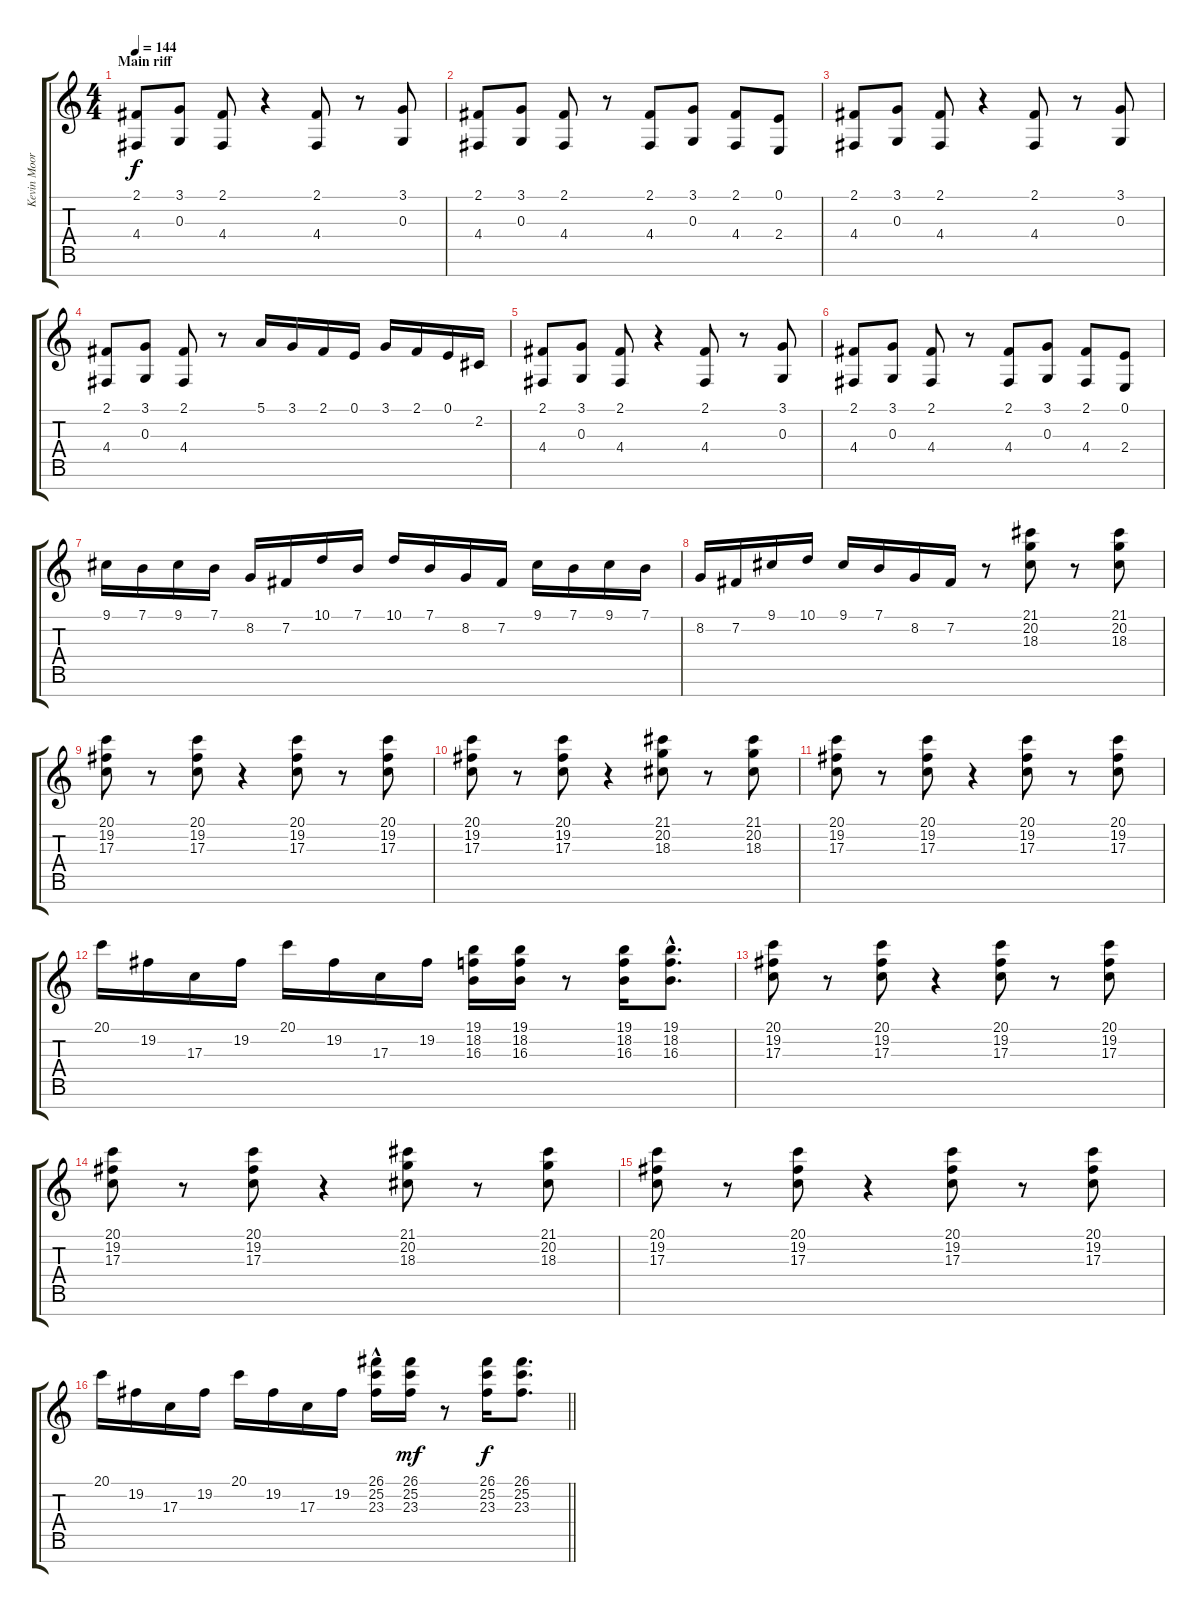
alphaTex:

\track ("Kevin Moore - keyboards" "Kevin Moor") {instrument stringensemble1}
\staff {score tabs}
\tuning (E4 B3 G3 D3 A2 E2 B1) {hide}
\ts (4 4)
\section ("" "Main riff")
\tempo 144
\clef g2
\ks c
(2.1 4.4).8{dy f instrument lead8bassandlead} (3.1 0.3).8 (2.1 4.4).8 r.4 (2.1 4.4).8 r.8 (3.1 0.3).8 |
(2.1 4.4).8 (3.1 0.3).8 (2.1 4.4).8 r.8 (2.1 4.4).8 (3.1 0.3).8 (2.1 4.4).8 (0.1 2.4).8 |
(2.1 4.4).8 (3.1 0.3).8 (2.1 4.4).8 r.4 (2.1 4.4).8 r.8 (3.1 0.3).8 |
(2.1 4.4).8 (3.1 0.3).8 (2.1 4.4).8 r.8 5.1.16 3.1.16 2.1.16 0.1.16 3.1.16 2.1.16 0.1.16 2.2.16 |
(2.1 4.4).8 (3.1 0.3).8 (2.1 4.4).8 r.4 (2.1 4.4).8 r.8 (3.1 0.3).8 |
(2.1 4.4).8 (3.1 0.3).8 (2.1 4.4).8 r.8 (2.1 4.4).8 (3.1 0.3).8 (2.1 4.4).8 (0.1 2.4).8 |
9.1.16 7.1.16 9.1.16 7.1.16 8.2.16 7.2.16 10.1.16 7.1.16 10.1.16 7.1.16 8.2.16 7.2.16 9.1.16 7.1.16 9.1.16 7.1.16 |
8.2.16 7.2.16 9.1.16 10.1.16 9.1.16 7.1.16 8.2.16 7.2.16 r.8 (21.1 20.2 18.3).8 r.8 (21.1 20.2 18.3).8 |
(20.1 19.2 17.3).8 r.8 (20.1 19.2 17.3).8 r.4 (20.1 19.2 17.3).8 r.8 (20.1 19.2 17.3).8 |
(20.1 19.2 17.3).8 r.8 (20.1 19.2 17.3).8 r.4 (21.1 20.2 18.3).8 r.8 (21.1 20.2 18.3).8 |
(20.1 19.2 17.3).8 r.8 (20.1 19.2 17.3).8 r.4 (20.1 19.2 17.3).8 r.8 (20.1 19.2 17.3).8 |
20.1.16 19.2.16 17.3.16 19.2.16 20.1.16 19.2.16 17.3.16 19.2.16 (19.1 18.2 16.3).16 (19.1 18.2 16.3).16 r.8 (19.1 18.2 16.3).16 (19.1{hac} 18.2 16.3).8{d} |
(20.1 19.2 17.3).8 r.8 (20.1 19.2 17.3).8 r.4 (20.1 19.2 17.3).8 r.8 (20.1 19.2 17.3).8 |
(20.1 19.2 17.3).8 r.8 (20.1 19.2 17.3).8 r.4 (21.1 20.2 18.3).8 r.8 (21.1 20.2 18.3).8 |
(20.1 19.2 17.3).8 r.8 (20.1 19.2 17.3).8 r.4 (20.1 19.2 17.3).8 r.8 (20.1 19.2 17.3).8 |
\barLineRight lightlight
20.1.16 19.2.16 17.3.16 19.2.16 20.1.16 19.2.16 17.3.16 19.2.16 (26.1{hac} 25.2 23.3).16 (26.1 25.2 23.3).16{dy mf} r.8 (26.1 25.2 23.3).16{dy f} (26.1 25.2 23.3).8{d}
